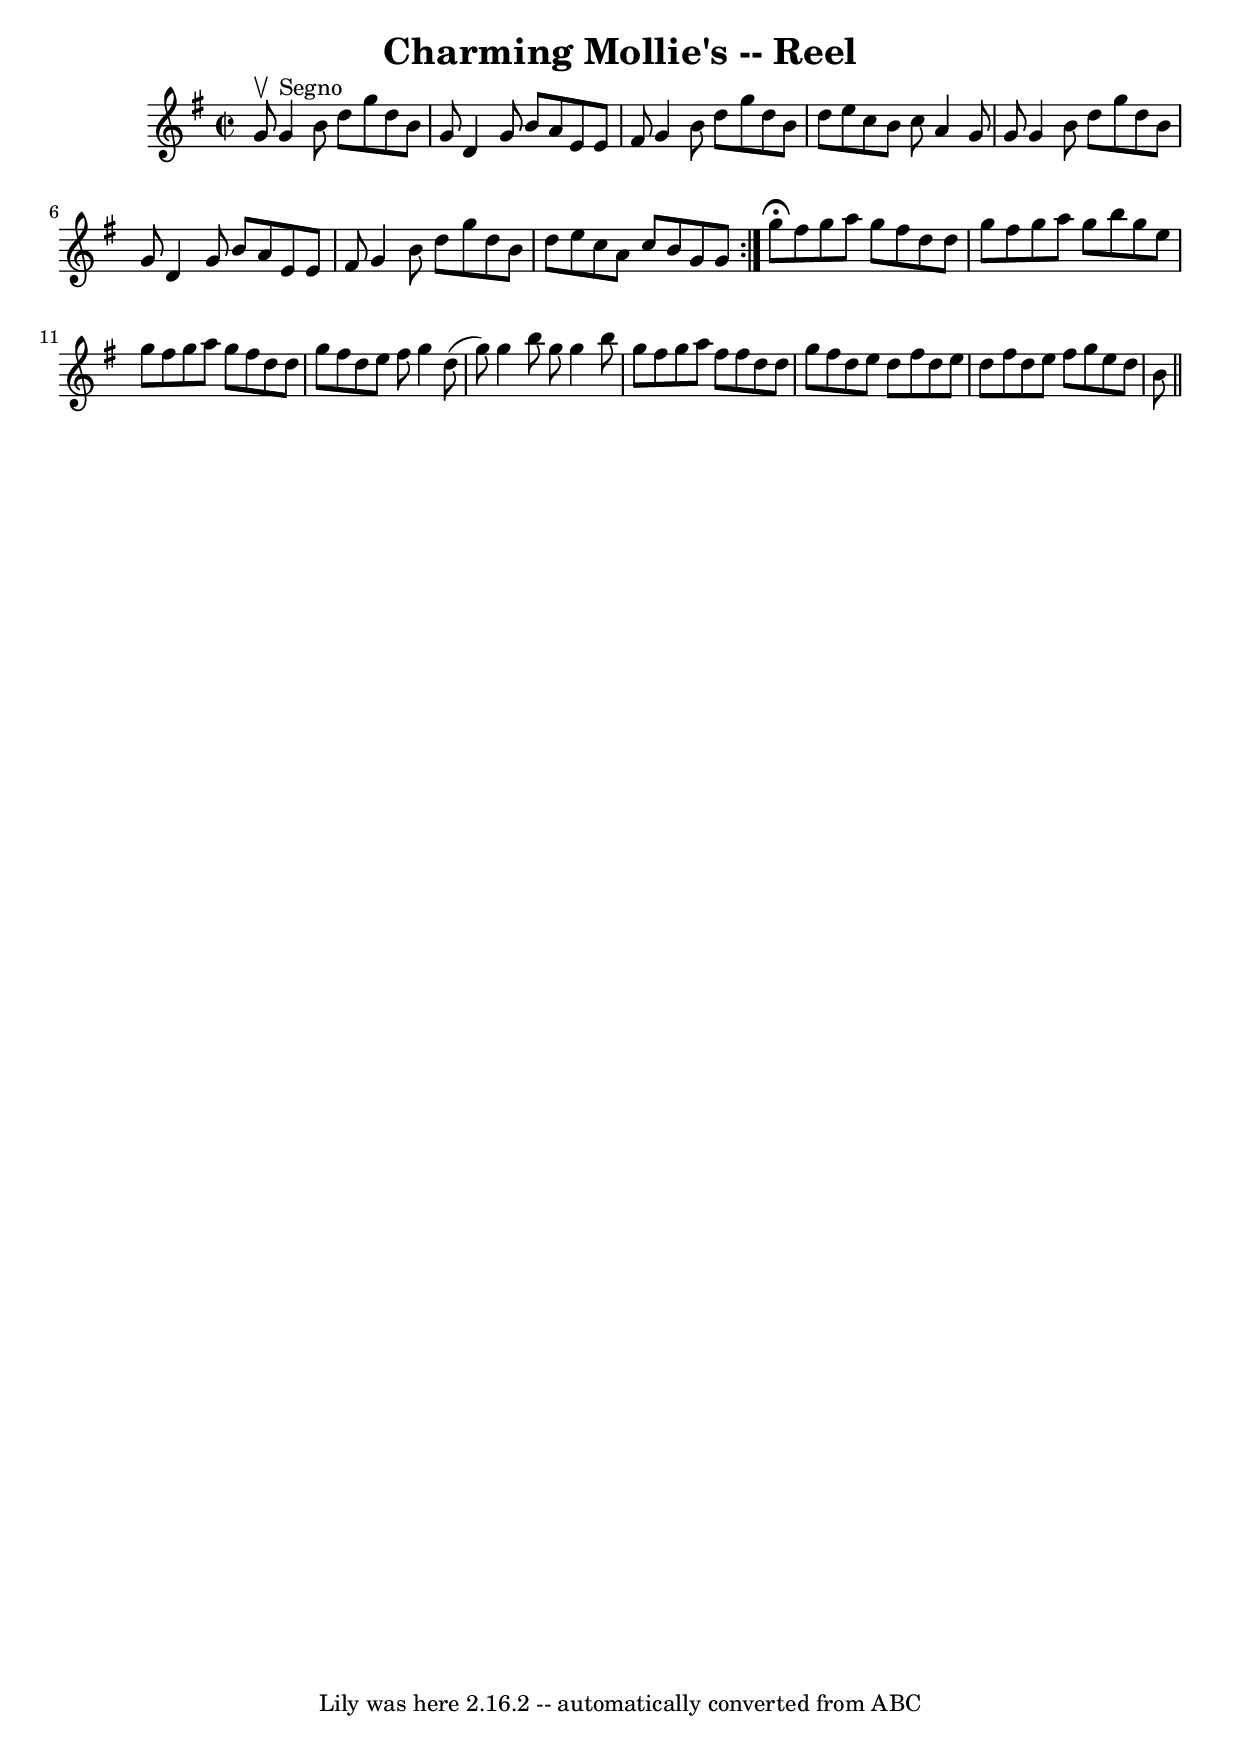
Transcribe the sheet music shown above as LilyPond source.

\version "2.16.2"
\include "Mammoth.ily"
\header {
  %% book = "Ryan's Mammoth Collection"
  crossRefNumber = "1"
  footnotes = ""
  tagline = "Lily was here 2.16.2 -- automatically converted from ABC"
  title = "Charming Mollie's -- Reel"

}
voicedefault =  {



  \repeat volta 2 {

    \override Staff.TimeSignature #'style = #'C
    \time 2/2 
    \key g \major
    g'8^\upbow   |
    g'4^"Segno" b'8 d''8  
    g''8 d''8 b'8 g'8  |
    d'4 g'8 b'8 a'8 e'8 e'8 
    fis'8  |
    g'4 b'8 d''8 g''8 d''8 b'8 d''8  
    |
    e''8 c''8 b'8 c''8 a'4 g'8 g'8  |
    g'4   
    b'8 d''8 g''8 d''8 b'8 g'8  |
    d'4 g'8 b'8 a'8 
    e'8 e'8 fis'8  |
    g'4 b'8 d''8 g''8 d''8 b'8    
    d''8  |
    e''8 c''8 a'8 c''8 b'8 g'8 g'8    
  } g''8 
  ^\fermata |
  fis''8 g''8 a''8 g''8 fis''8 d''8 d''8   
  g''8  |
  fis''8 g''8 a''8 g''8 b''8 g''8 e''8    
  g''8  |
  fis''8 g''8 a''8 g''8 fis''8 d''8 d''8    
  g''8  |
  fis''8 d''8 e''8 fis''8 g''4 d''8 (g''8) 
  |
  g''4 b''8 g''8 g''4 b''8 g''8  |
  fis''8    
  g''8 a''8 fis''8 fis''8 d''8 d''8 g''8  |
  fis''8    
  d''8 e''8 d''8 fis''8 d''8 e''8 d''8  |
  fis''8    
  d''8 e''8 fis''8 g''8 e''8 d''8 b'8    \bar "||"   

}

\score{
  <<

    \context Staff="default"
    {
      \voicedefault 
      
    }

  >>
  \layout {
    
  }
  \midi {
  }

}
